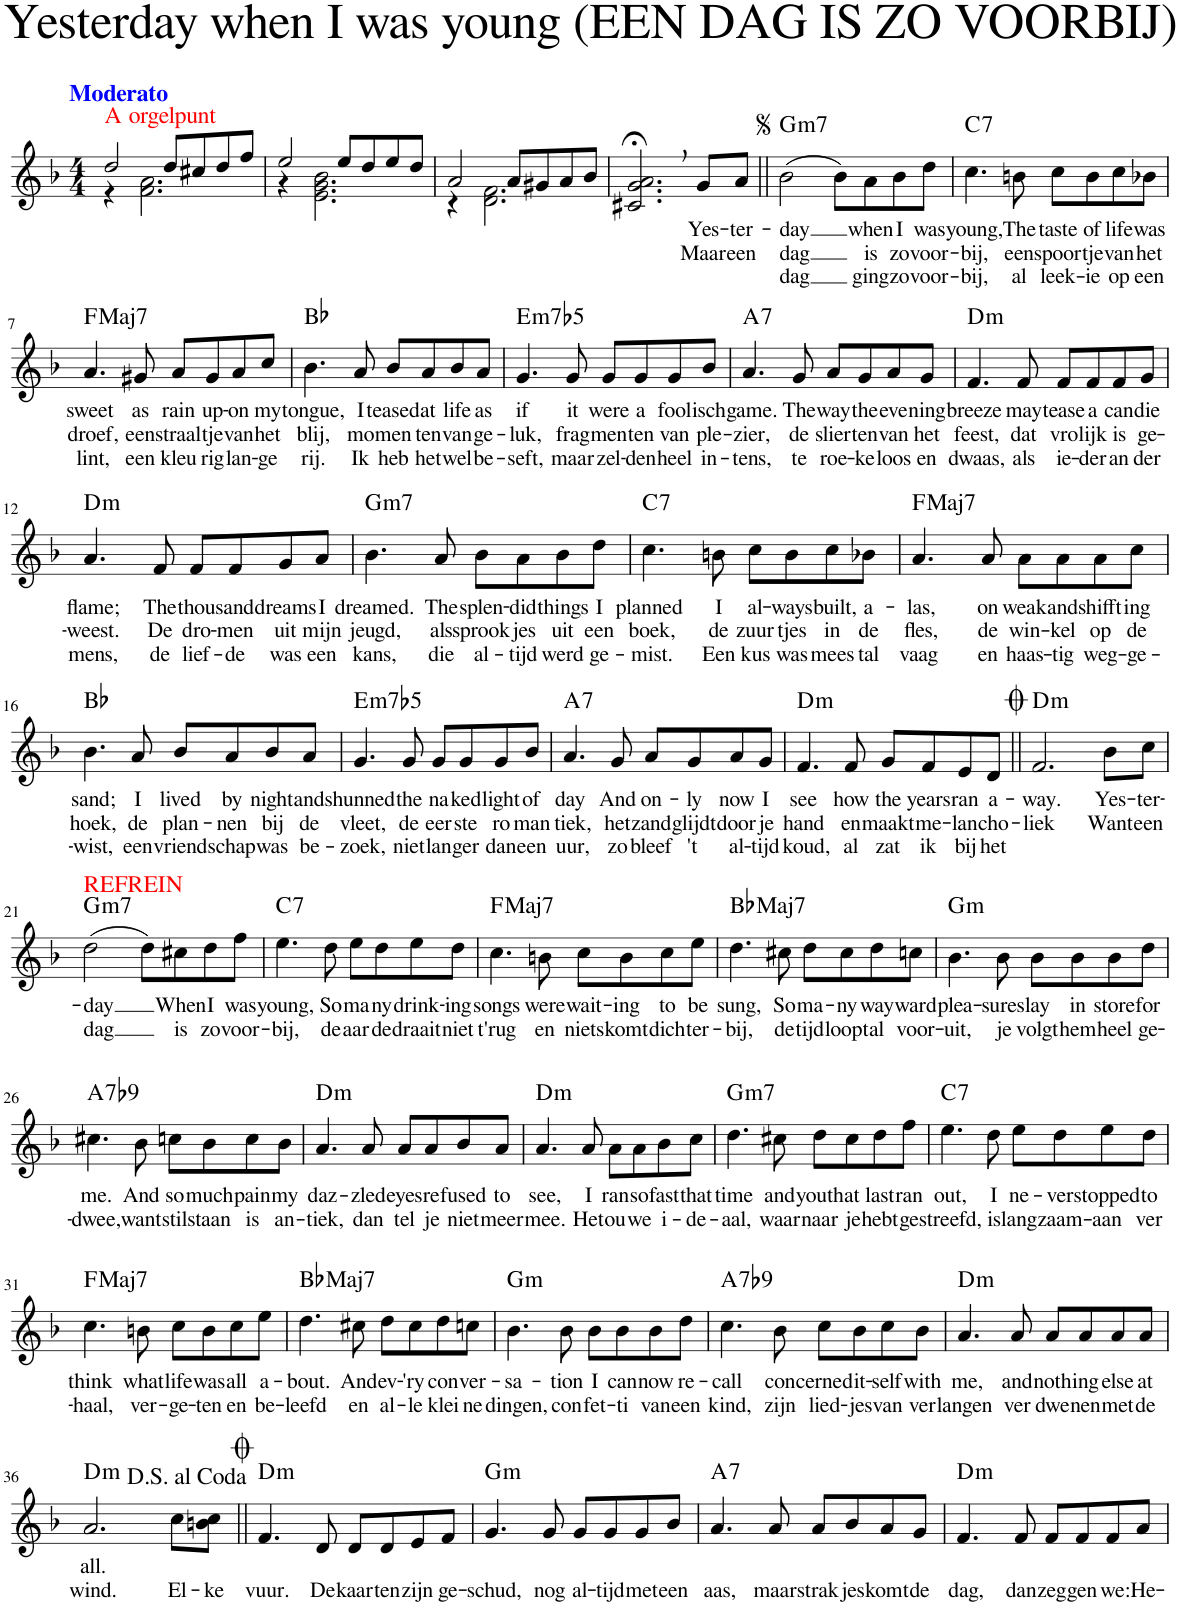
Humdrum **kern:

**kern	**text	**text	**text	**harte
*part1	*part1	*part1	*part1	*part1
*staff1	*staff1	*staff1	*staff1	*
*I"Piano	*	*	*	*
*I'Pno	*	*	*	*
*clefG2	*	*	*	*
*k[b-]	*	*	*	*
*M4/4	*	*	*	*
=1	=1	=1	=1	=1
*^	*	*	*	*
!LO:TX:a:B:color=#0000FF:t=Moderato	!	!	!	!	!
2dd/	4r	.	.	.	A:maj
.	2.f\ 2.a\	.	.	.	.
8dd/L	.	.	.	.	.
8cc#X/	.	.	.	.	.
8dd/	.	.	.	.	.
8ff/J	.	.	.	.	.
=2	=2	=2	=2	=2	=2
2ee/	4r	.	.	.	.
.	2.e\ 2.g\ 2.b-\	.	.	.	.
8ee/L	.	.	.	.	.
8dd/	.	.	.	.	.
8ee/	.	.	.	.	.
8dd/J	.	.	.	.	.
=3	=3	=3	=3	=3	=3
2a/	4r	.	.	.	.
.	2.d\ 2.f\	.	.	.	.
8a/L	.	.	.	.	.
8g#X/	.	.	.	.	.
8a/	.	.	.	.	.
8b-/J	.	.	.	.	.
*v	*v	*	*	*	*
=4	=4	=4	=4	=4
2.c#X/;<, 2.g/;<, 2.a/;<,	.	.	.	.
!	!LO:LY:b	!LO:LY:b	!	!
8g/L	Yes-	Maar	.	.
!	!LO:LY:b	!LO:LY:b	!	!
8a/J	-ter-	een	.	.
=5||	=5||	=5||	=5||	=5||
!	!LO:LY:b	!LO:LY:b	!LO:LY:b	!LO:H:kt=m7
(2b-\	-day	dag	dag	G:min7
8b-\L)	.	.	.	.
!	!LO:LY:b	!LO:LY:b	!LO:LY:b	!
8a\	when	is	ging	.
!	!LO:LY:b	!LO:LY:b	!LO:LY:b	!
8b-\	I	zo	zo	.
!	!LO:LY:b	!LO:LY:b	!LO:LY:b	!
8dd\J	was	voor-	voor-	.
=6	=6	=6	=6	=6
!	!LO:LY:b	!LO:LY:b	!LO:LY:b	!LO:H:kt=7
4.cc\	young,	-bij,	-bij,	C:7
!	!LO:LY:b	!LO:LY:b	!LO:LY:b	!
8bn\	The	een	al	.
!	!LO:LY:b	!LO:LY:b	!LO:LY:b	!
8cc\L	taste	spoor-	leek-	.
!	!LO:LY:b	!LO:LY:b	!LO:LY:b	!
8b\	of	-tje	-ie	.
!	!LO:LY:b	!LO:LY:b	!LO:LY:b	!
8cc\	life	van	op	.
!	!LO:LY:b	!LO:LY:b	!LO:LY:b	!
8b-X\J	was	het	een	.
!!LO:LB:g=z
=7	=7	=7	=7	=7
!	!LO:LY:b	!LO:LY:b	!LO:LY:b	!LO:H:kt=Maj7
4.a/	sweet	droef,	lint,	F:maj7
!	!LO:LY:b	!LO:LY:b	!LO:LY:b	!
8g#X/	as	een	een	.
!	!LO:LY:b	!LO:LY:b	!LO:LY:b	!
8a/L	rain	straal-	kleu-	.
!	!LO:LY:b	!LO:LY:b	!LO:LY:b	!
8g#/	up-	-tje	-rig	.
!	!LO:LY:b	!LO:LY:b	!LO:LY:b	!
8a/	-on	van	lan-	.
!	!LO:LY:b	!LO:LY:b	!LO:LY:b	!
8cc/J	my	het	-ge	.
=8	=8	=8	=8	=8
!	!LO:LY:b	!LO:LY:b	!LO:LY:b	!
4.b-\	tongue,	blij,	rij.	Bb:maj
!	!LO:LY:b	!LO:LY:b	!LO:LY:b	!
8a/	I	mo-	Ik	.
!	!LO:LY:b	!LO:LY:b	!LO:LY:b	!
8b-/L	teased	-men-	heb	.
!	!LO:LY:b	!LO:LY:b	!LO:LY:b	!
8a/	at	-ten	het	.
!	!LO:LY:b	!LO:LY:b	!LO:LY:b	!
8b-/	life	van	wel	.
!	!LO:LY:b	!LO:LY:b	!LO:LY:b	!
8a/J	as	ge-	be-	.
=9	=9	=9	=9	=9
!	!LO:LY:b	!LO:LY:b	!LO:LY:b	!LO:H:kt=m7b5
4.g/	if	-luk,	-seft,	E:hdim7
!	!LO:LY:b	!LO:LY:b	!LO:LY:b	!
8g/	it	frag-	maar	.
!	!LO:LY:b	!LO:LY:b	!LO:LY:b	!
8g/L	were	-men-	zel-	.
!	!LO:LY:b	!LO:LY:b	!LO:LY:b	!
8g/	a	-ten	-den	.
!	!LO:LY:b	!LO:LY:b	!LO:LY:b	!
8g/	fool-	van	heel	.
!	!LO:LY:b	!LO:LY:b	!LO:LY:b	!
8b-/J	-isch	ple-	in-	.
=10	=10	=10	=10	=10
!	!LO:LY:b	!LO:LY:b	!LO:LY:b	!LO:H:kt=7
4.a/	game.	-zier,	-tens,	A:7
!	!LO:LY:b	!LO:LY:b	!LO:LY:b	!
8g/	The	de	te	.
!	!LO:LY:b	!LO:LY:b	!LO:LY:b	!
8a/L	way	slier-	roe-	.
!	!LO:LY:b	!LO:LY:b	!LO:LY:b	!
8g/	the	-ten	-ke-	.
!	!LO:LY:b	!LO:LY:b	!LO:LY:b	!
8a/	eve-	van	-loos	.
!	!LO:LY:b	!LO:LY:b	!LO:LY:b	!
8g/J	-ning	het	en	.
=11	=11	=11	=11	=11
!	!LO:LY:b	!LO:LY:b	!LO:LY:b	!LO:H:kt=m
4.f/	breeze	feest,	dwaas,	D:min
!	!LO:LY:b	!LO:LY:b	!LO:LY:b	!
8f/	may	dat	als	.
!	!LO:LY:b	!LO:LY:b	!LO:LY:b	!
8f/L	tease	vro-	ie-	.
!	!LO:LY:b	!LO:LY:b	!LO:LY:b	!
8f/	a	-lijk	-der	.
!	!LO:LY:b	!LO:LY:b	!LO:LY:b	!
8f/	can-	is	an-	.
!	!LO:LY:b	!LO:LY:b	!LO:LY:b	!
8g/J	-die	ge-	-der	.
!!LO:LB:g=z
=12	=12	=12	=12	=12
!	!LO:LY:b	!LO:LY:b	!LO:LY:b	!LO:H:kt=m
4.a/	flame;	-weest.	mens,	D:min
!	!LO:LY:b	!LO:LY:b	!LO:LY:b	!
8f/	The	De	de	.
!	!LO:LY:b	!LO:LY:b	!LO:LY:b	!
8f/L	thou-	dro-	lief-	.
!	!LO:LY:b	!LO:LY:b	!LO:LY:b	!
8f/	-sand	-men	-de	.
!	!LO:LY:b	!LO:LY:b	!LO:LY:b	!
8g/	dreams	uit	was	.
!	!LO:LY:b	!LO:LY:b	!LO:LY:b	!
8a/J	I	mijn	een	.
=13	=13	=13	=13	=13
!	!LO:LY:b	!LO:LY:b	!LO:LY:b	!LO:H:kt=m7
4.b-\	dreamed.	jeugd,	kans,	G:min7
!	!LO:LY:b	!LO:LY:b	!LO:LY:b	!
8a/	The	als	die	.
!	!LO:LY:b	!LO:LY:b	!LO:LY:b	!
8b-\L	splen-	sprook-	al-	.
!	!LO:LY:b	!LO:LY:b	!LO:LY:b	!
8a\	-did	-jes	-tijd	.
!	!LO:LY:b	!LO:LY:b	!LO:LY:b	!
8b-\	things	uit	werd	.
!	!LO:LY:b	!LO:LY:b	!LO:LY:b	!
8dd\J	I	een	ge-	.
=14	=14	=14	=14	=14
!	!LO:LY:b	!LO:LY:b	!LO:LY:b	!LO:H:kt=7
4.cc\	planned	boek,	-mist.	C:7
!	!LO:LY:b	!LO:LY:b	!LO:LY:b	!
8bn\	I	de	Een	.
!	!LO:LY:b	!LO:LY:b	!LO:LY:b	!
8cc\L	al-	zuur-	kus	.
!	!LO:LY:b	!LO:LY:b	!LO:LY:b	!
8b\	-ways	-tjes	was	.
!	!LO:LY:b	!LO:LY:b	!LO:LY:b	!
8cc\	built,	in	mees-	.
!	!LO:LY:b	!LO:LY:b	!LO:LY:b	!
8b-X\J	a-	de	-tal	.
=15	=15	=15	=15	=15
!	!LO:LY:b	!LO:LY:b	!LO:LY:b	!LO:H:kt=Maj7
4.a/	-las,	fles,	vaag	F:maj7
!	!LO:LY:b	!LO:LY:b	!LO:LY:b	!
8a/	on	de	en	.
!	!LO:LY:b	!LO:LY:b	!LO:LY:b	!
8a\L	weak	win-	haas-	.
!	!LO:LY:b	!LO:LY:b	!LO:LY:b	!
8a\	and	-kel	-tig	.
!	!LO:LY:b	!LO:LY:b	!LO:LY:b	!
8a\	shifft-	op	weg-	.
!	!LO:LY:b	!LO:LY:b	!LO:LY:b	!
8cc\J	-ing	de	-ge-	.
!!LO:LB:g=z
=16	=16	=16	=16	=16
!	!LO:LY:b	!LO:LY:b	!LO:LY:b	!
4.b-\	sand;	hoek,	-wist,	Bb:maj
!	!LO:LY:b	!LO:LY:b	!LO:LY:b	!
8a/	I	de	een	.
!	!LO:LY:b	!LO:LY:b	!LO:LY:b	!
8b-/L	lived	plan-	vriend-	.
!	!LO:LY:b	!LO:LY:b	!LO:LY:b	!
8a/	by	-nen	-schap	.
!	!LO:LY:b	!LO:LY:b	!LO:LY:b	!
8b-/	night	bij	was	.
!	!LO:LY:b	!LO:LY:b	!LO:LY:b	!
8a/J	and	de	be-	.
=17	=17	=17	=17	=17
!	!LO:LY:b	!LO:LY:b	!LO:LY:b	!LO:H:kt=m7b5
4.g/	shunned	vleet,	-zoek,	E:hdim7
!	!LO:LY:b	!LO:LY:b	!LO:LY:b	!
8g/	the	de	niet	.
!	!LO:LY:b	!LO:LY:b	!LO:LY:b	!
8g/L	na-	eer-	lan-	.
!	!LO:LY:b	!LO:LY:b	!LO:LY:b	!
8g/	-ked	-ste	-ger	.
!	!LO:LY:b	!LO:LY:b	!LO:LY:b	!
8g/	light	ro-	dan	.
!	!LO:LY:b	!LO:LY:b	!LO:LY:b	!
8b-/J	of	-man-	een	.
=18	=18	=18	=18	=18
!	!LO:LY:b	!LO:LY:b	!LO:LY:b	!LO:H:kt=7
4.a/	day	-tiek,	uur,	A:7
!	!LO:LY:b	!LO:LY:b	!LO:LY:b	!
8g/	And	het	zo	.
!	!LO:LY:b	!LO:LY:b	!LO:LY:b	!
8a/L	on-	zand	bleef	.
!	!LO:LY:b	!LO:LY:b	!LO:LY:b	!
8g/	-ly	glijdt	't	.
!	!LO:LY:b	!LO:LY:b	!LO:LY:b	!
8a/	now	door	al-	.
!	!LO:LY:b	!LO:LY:b	!LO:LY:b	!
8g/J	I	je	-tijd	.
=19	=19	=19	=19	=19
!	!LO:LY:b	!LO:LY:b	!LO:LY:b	!LO:H:kt=m
4.f/	see	hand	koud,	D:min
!	!LO:LY:b	!LO:LY:b	!LO:LY:b	!
8f/	how	en	al	.
!	!LO:LY:b	!LO:LY:b	!LO:LY:b	!
8g/L	the	maakt	zat	.
!	!LO:LY:b	!LO:LY:b	!LO:LY:b	!
8f/	years	me-	ik	.
!	!LO:LY:b	!LO:LY:b	!LO:LY:b	!
8e/	ran	-lan-	bij	.
!	!LO:LY:b	!LO:LY:b	!LO:LY:b	!
8d/J	a-	-cho-	het	.
=20||	=20||	=20||	=20||	=20||
!	!LO:LY:b	!LO:LY:b	!	!LO:H:kt=m
2.f/	-way.	-liek	.	D:min
!	!LO:LY:b	!LO:LY:b	!	!
8b-\L	Yes-	Want	.	.
!	!LO:LY:b	!LO:LY:b	!	!
8cc\J	-ter-	een	.	.
!!LO:LB:g=z
=21	=21	=21	=21	=21
!	!LO:LY:b	!LO:LY:b	!	!LO:H:n=1:kt=m7
!	!	!	!	!LO:H:n=2:kt=REFREIN
(2dd\	-day	dag	.	G:min7 N
8dd\L)	.	.	.	.
!	!LO:LY:b	!LO:LY:b	!	!
8cc#X\	When	is	.	.
!	!LO:LY:b	!LO:LY:b	!	!
8dd\	I	zo	.	.
!	!LO:LY:b	!LO:LY:b	!	!
8ff\J	was	voor-	.	.
=22	=22	=22	=22	=22
!	!LO:LY:b	!LO:LY:b	!	!LO:H:kt=7
4.ee\	young,	-bij,	.	C:7
!	!LO:LY:b	!LO:LY:b	!	!
8dd\	So	de	.	.
!	!LO:LY:b	!LO:LY:b	!	!
8ee\L	ma-	aar-	.	.
!	!LO:LY:b	!LO:LY:b	!	!
8dd\	-ny	-de	.	.
!	!LO:LY:b	!LO:LY:b	!	!
8ee\	drink-	draait	.	.
!	!LO:LY:b	!LO:LY:b	!	!
8dd\J	-ing	niet	.	.
=23	=23	=23	=23	=23
!	!LO:LY:b	!LO:LY:b	!	!LO:H:kt=Maj7
4.cc\	songs	t'rug	.	F:maj7
!	!LO:LY:b	!LO:LY:b	!	!
8bn\	were	en	.	.
!	!LO:LY:b	!LO:LY:b	!	!
8cc\L	wait-	niets	.	.
!	!LO:LY:b	!LO:LY:b	!	!
8b\	-ing	komt	.	.
!	!LO:LY:b	!LO:LY:b	!	!
8cc\	to	dich-	.	.
!	!LO:LY:b	!LO:LY:b	!	!
8ee\J	be	-ter-	.	.
=24	=24	=24	=24	=24
!	!LO:LY:b	!LO:LY:b	!	!LO:H:kt=Maj7
4.dd\	sung,	-bij,	.	Bb:maj7
!	!LO:LY:b	!LO:LY:b	!	!
8cc#X\	So	de	.	.
!	!LO:LY:b	!LO:LY:b	!	!
8dd\L	ma-	tijd	.	.
!	!LO:LY:b	!LO:LY:b	!	!
8cc#\	-ny	loopt	.	.
!	!LO:LY:b	!LO:LY:b	!	!
8dd\	way-	al	.	.
!	!LO:LY:b	!LO:LY:b	!	!
8ccn\J	-ward	voor-	.	.
=25	=25	=25	=25	=25
!	!LO:LY:b	!LO:LY:b	!	!LO:H:kt=m
4.b-\	plea-	-uit,	.	G:min
!	!LO:LY:b	!LO:LY:b	!	!
8b-\	-sures	je	.	.
!	!LO:LY:b	!LO:LY:b	!	!
8b-\L	lay	volgt	.	.
!	!LO:LY:b	!LO:LY:b	!	!
8b-\	in	hem	.	.
!	!LO:LY:b	!LO:LY:b	!	!
8b-\	store	heel	.	.
!	!LO:LY:b	!LO:LY:b	!	!
8dd\J	for	ge-	.	.
!!LO:LB:g=z
=26	=26	=26	=26	=26
!	!LO:LY:b	!LO:LY:b	!	!LO:H:kt=7
4.cc#X\	me.	-dwee,	.	A:7(b9)
!	!LO:LY:b	!LO:LY:b	!	!
8b-\	And	want	.	.
!	!LO:LY:b	!LO:LY:b	!	!
8ccn\L	so	stil-	.	.
!	!LO:LY:b	!LO:LY:b	!	!
8b-\	much	-staan	.	.
!	!LO:LY:b	!LO:LY:b	!	!
8cc\	pain	is	.	.
!	!LO:LY:b	!LO:LY:b	!	!
8b-\J	my	an-	.	.
=27	=27	=27	=27	=27
!	!LO:LY:b	!LO:LY:b	!	!LO:H:kt=m
4.a/	daz-	-tiek,	.	D:min
!	!LO:LY:b	!LO:LY:b	!	!
8a/	-zled	dan	.	.
!	!LO:LY:b	!LO:LY:b	!	!
8a/L	eyes	tel	.	.
!	!LO:LY:b	!LO:LY:b	!	!
8a/	re-	je	.	.
!	!LO:LY:b	!LO:LY:b	!	!
8b-/	-fused	niet	.	.
!	!LO:LY:b	!LO:LY:b	!	!
8a/J	to	meer	.	.
=28	=28	=28	=28	=28
!	!LO:LY:b	!LO:LY:b	!	!LO:H:kt=m
4.a/	see,	mee.	.	D:min
!	!LO:LY:b	!LO:LY:b	!	!
8a/	I	Het	.	.
!	!LO:LY:b	!LO:LY:b	!	!
8a\L	ran	ou-	.	.
!	!LO:LY:b	!LO:LY:b	!	!
8a\	so	-we	.	.
!	!LO:LY:b	!LO:LY:b	!	!
8b-\	fast	i-	.	.
!	!LO:LY:b	!LO:LY:b	!	!
8cc\J	that	-de-	.	.
=29	=29	=29	=29	=29
!	!LO:LY:b	!LO:LY:b	!	!LO:H:kt=m7
4.dd\	time	-aal,	.	G:min7
!	!LO:LY:b	!LO:LY:b	!	!
8cc#X\	and	waar-	.	.
!	!LO:LY:b	!LO:LY:b	!	!
8dd\L	youth	-naar	.	.
!	!LO:LY:b	!LO:LY:b	!	!
8cc#\	at	je	.	.
!	!LO:LY:b	!LO:LY:b	!	!
8dd\	last	hebt	.	.
!	!LO:LY:b	!LO:LY:b	!	!
8ff\J	ran	ge-	.	.
=30	=30	=30	=30	=30
!	!LO:LY:b	!LO:LY:b	!	!LO:H:kt=7
4.ee\	out,	-streefd,	.	C:7
!	!LO:LY:b	!LO:LY:b	!	!
8dd\	I	is	.	.
!	!LO:LY:b	!LO:LY:b	!	!
8ee\L	ne-	lang-	.	.
!	!LO:LY:b	!LO:LY:b	!	!
8dd\	-ver	-zaam-	.	.
!	!LO:LY:b	!LO:LY:b	!	!
8ee\	stopped	-aan	.	.
!	!LO:LY:b	!LO:LY:b	!	!
8dd\J	to	ver-	.	.
!!LO:LB:g=z
=31	=31	=31	=31	=31
!	!LO:LY:b	!LO:LY:b	!	!LO:H:kt=Maj7
4.cc\	think	-haal,	.	F:maj7
!	!LO:LY:b	!LO:LY:b	!	!
8bn\	what	ver-	.	.
!	!LO:LY:b	!LO:LY:b	!	!
8cc\L	life	-ge-	.	.
!	!LO:LY:b	!LO:LY:b	!	!
8b\	was	-ten	.	.
!	!LO:LY:b	!LO:LY:b	!	!
8cc\	all	en	.	.
!	!LO:LY:b	!LO:LY:b	!	!
8ee\J	a-	be-	.	.
=32	=32	=32	=32	=32
!	!LO:LY:b	!LO:LY:b	!	!LO:H:kt=Maj7
4.dd\	-bout.	-leefd	.	Bb:maj7
!	!LO:LY:b	!LO:LY:b	!	!
8cc#X\	And	en	.	.
!	!LO:LY:b	!LO:LY:b	!	!
8dd\L	ev-	al-	.	.
!	!LO:LY:b	!LO:LY:b	!	!
8cc#\	-'ry	-le	.	.
!	!LO:LY:b	!LO:LY:b	!	!
8dd\	con-	klei-	.	.
!	!LO:LY:b	!LO:LY:b	!	!
8ccn\J	-ver-	-ne	.	.
=33	=33	=33	=33	=33
!	!LO:LY:b	!LO:LY:b	!	!LO:H:kt=m
4.b-\	-sa-	dingen,	.	G:min
!	!LO:LY:b	!LO:LY:b	!	!
8b-\	-tion	con-	.	.
!	!LO:LY:b	!LO:LY:b	!	!
8b-\L	I	-fet-	.	.
!	!LO:LY:b	!LO:LY:b	!	!
8b-\	can	-ti	.	.
!	!LO:LY:b	!LO:LY:b	!	!
8b-\	now	van	.	.
!	!LO:LY:b	!LO:LY:b	!	!
8dd\J	re-	een	.	.
=34	=34	=34	=34	=34
!	!LO:LY:b	!LO:LY:b	!	!LO:H:kt=7
4.cc\	-call	kind,	.	A:7(b9)
!	!LO:LY:b	!LO:LY:b	!	!
8b-\	con-	zijn	.	.
!	!LO:LY:b	!LO:LY:b	!	!
8cc\L	-cerned	lied-	.	.
!	!LO:LY:b	!LO:LY:b	!	!
8b-\	it-	-jes	.	.
!	!LO:LY:b	!LO:LY:b	!	!
8cc\	-self	van	.	.
!	!LO:LY:b	!LO:LY:b	!	!
8b-\J	with	ver-	.	.
=35	=35	=35	=35	=35
!	!LO:LY:b	!LO:LY:b	!	!LO:H:kt=m
4.a/	me,	-langen	.	D:min
!	!LO:LY:b	!LO:LY:b	!	!
8a/	and	ver-	.	.
!	!LO:LY:b	!LO:LY:b	!	!
8a/L	noth-	-dwe-	.	.
!	!LO:LY:b	!LO:LY:b	!	!
8a/	-ing	-nen	.	.
!	!LO:LY:b	!LO:LY:b	!	!
8a/	else	met	.	.
!	!LO:LY:b	!LO:LY:b	!	!
8a/J	at	de	.	.
!!LO:LB:g=z
=36	=36	=36	=36	=36
!	!LO:LY:b	!LO:LY:b	!	!LO:H:kt=m
2.a/	all.	wind.	.	D:min
!	!	!LO:LY:b	!	!
8cc\L	.	El-	.	.
!	!	!LO:LY:b	!	!
8bn\ 8cc\J	.	-ke	.	.
=37||	=37||	=37||	=37||	=37||
!	!	!LO:LY:b	!	!LO:H:kt=m
4.f/	.	vuur.	.	D:min
!	!	!LO:LY:b	!	!
8d/	.	De	.	.
!	!	!LO:LY:b	!	!
8d/L	.	kaar-	.	.
!	!	!LO:LY:b	!	!
8d/	.	-ten	.	.
!	!	!LO:LY:b	!	!
8e/	.	zijn	.	.
!	!	!LO:LY:b	!	!
8f/J	.	ge-	.	.
=38	=38	=38	=38	=38
!	!	!LO:LY:b	!	!LO:H:kt=m
4.g/	.	-schud,	.	G:min
!	!	!LO:LY:b	!	!
8g/	.	nog	.	.
!	!	!LO:LY:b	!	!
8g/L	.	al-	.	.
!	!	!LO:LY:b	!	!
8g/	.	-tijd	.	.
!	!	!LO:LY:b	!	!
8g/	.	met	.	.
!	!	!LO:LY:b	!	!
8b-/J	.	een	.	.
=39	=39	=39	=39	=39
!	!	!LO:LY:b	!	!LO:H:kt=7
4.a/	.	aas,	.	A:7
!	!	!LO:LY:b	!	!
8a/	.	maar	.	.
!	!	!LO:LY:b	!	!
8a/L	.	strak-	.	.
!	!	!LO:LY:b	!	!
8b-/	.	-jes	.	.
!	!	!LO:LY:b	!	!
8a/	.	komt	.	.
!	!	!LO:LY:b	!	!
8g/J	.	de	.	.
=40	=40	=40	=40	=40
!	!	!LO:LY:b	!	!LO:H:kt=m
4.f/	.	dag,	.	D:min
!	!	!LO:LY:b	!	!
8f/	.	dan	.	.
!	!	!LO:LY:b	!	!
8f/L	.	zeg-	.	.
!	!	!LO:LY:b	!	!
8f/	.	-gen	.	.
!	!	!LO:LY:b	!	!
8f/	.	we:	.	.
!	!	!LO:LY:b	!	!
8a/J	.	He-	.	.
=	=	=	=	=
*-	*-	*-	*-	*-
